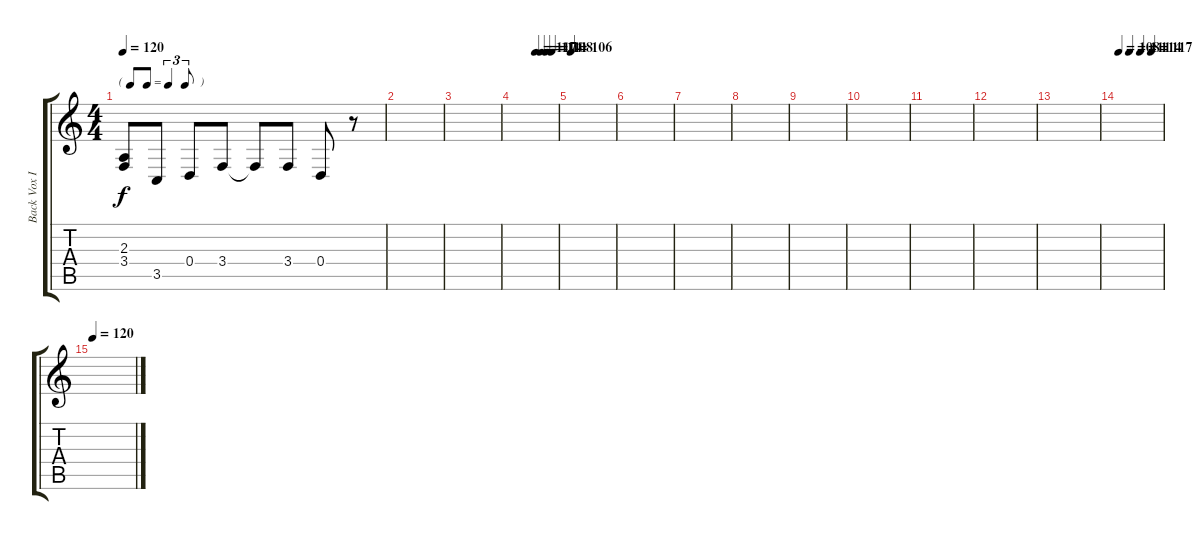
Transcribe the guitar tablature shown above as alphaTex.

\track ("Back Vox III, Sax" "Back Vox I") {instrument viola}
\staff {score tabs}
\tuning (E4 B3 G3 D3 A2 E2) {hide}
\ts (4 4)
\tf triplet8th
\tempo 120
\clef g2
\ks c
(2.3{t} 3.4{t}).8{dy f} 3.5.8 0.4.8 3.4.8 3.4{t}.8 3.4.8 0.4.8 r.8 |
|
|
\tempo (117 0.5)
\tempo (114 0.625)
\tempo (111 0.75)
\tempo (108 0.875)
|
\tempo 106
|
|
|
|
|
|
|
|
|
\tempo 108
\tempo (111 0.25)
\tempo (114 0.5)
\tempo (117 0.75)
|
\tempo 120
